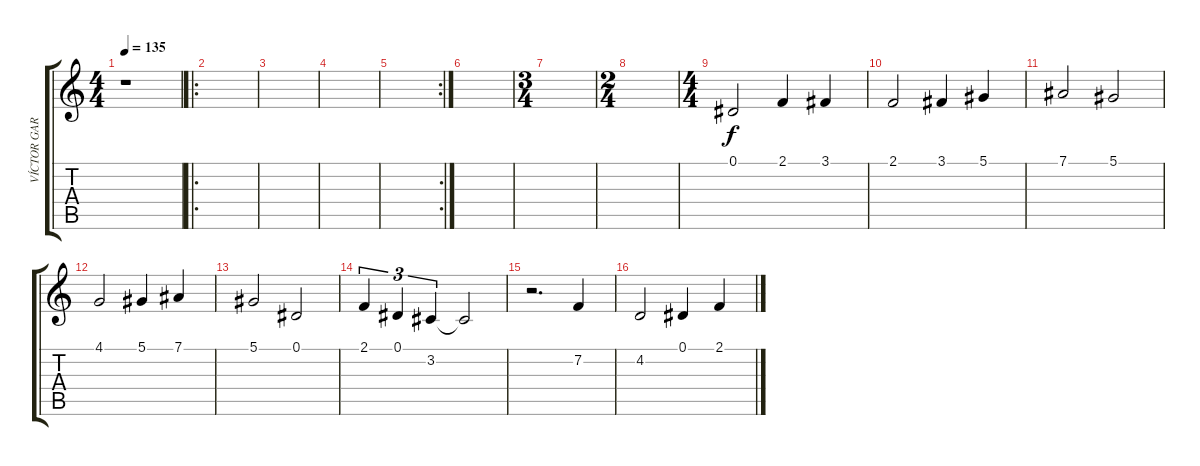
\track ("VÍCTOR GARCÍA" "VÍCTOR GAR") {instrument clarinet}
\staff {score tabs}
\tuning (Eb4 Bb3 Gb3 Db3 Ab2 Eb2) {hide}
\ts (4 4)
\tempo 135
\clef g2
\ks c
r.1{dy f} |
\ro
|
|
|
\rc 2
|
|
\ts (3 4)
|
\ts (2 4)
|
\ts (4 4)
0.1.2 2.1.4 3.1.4 |
2.1.2 3.1.4 5.1.4 |
7.1.2 5.1.2 |
4.1.2 5.1.4 7.1.4 |
5.1.2 0.1.2 |
2.1.4{tu (3 2)} 0.1.4{tu (3 2)} 3.2.4{tu (3 2)} 3.2{t}.2 |
r.2{d} 7.2.4 |
4.2.2 0.1.4 2.1.4
